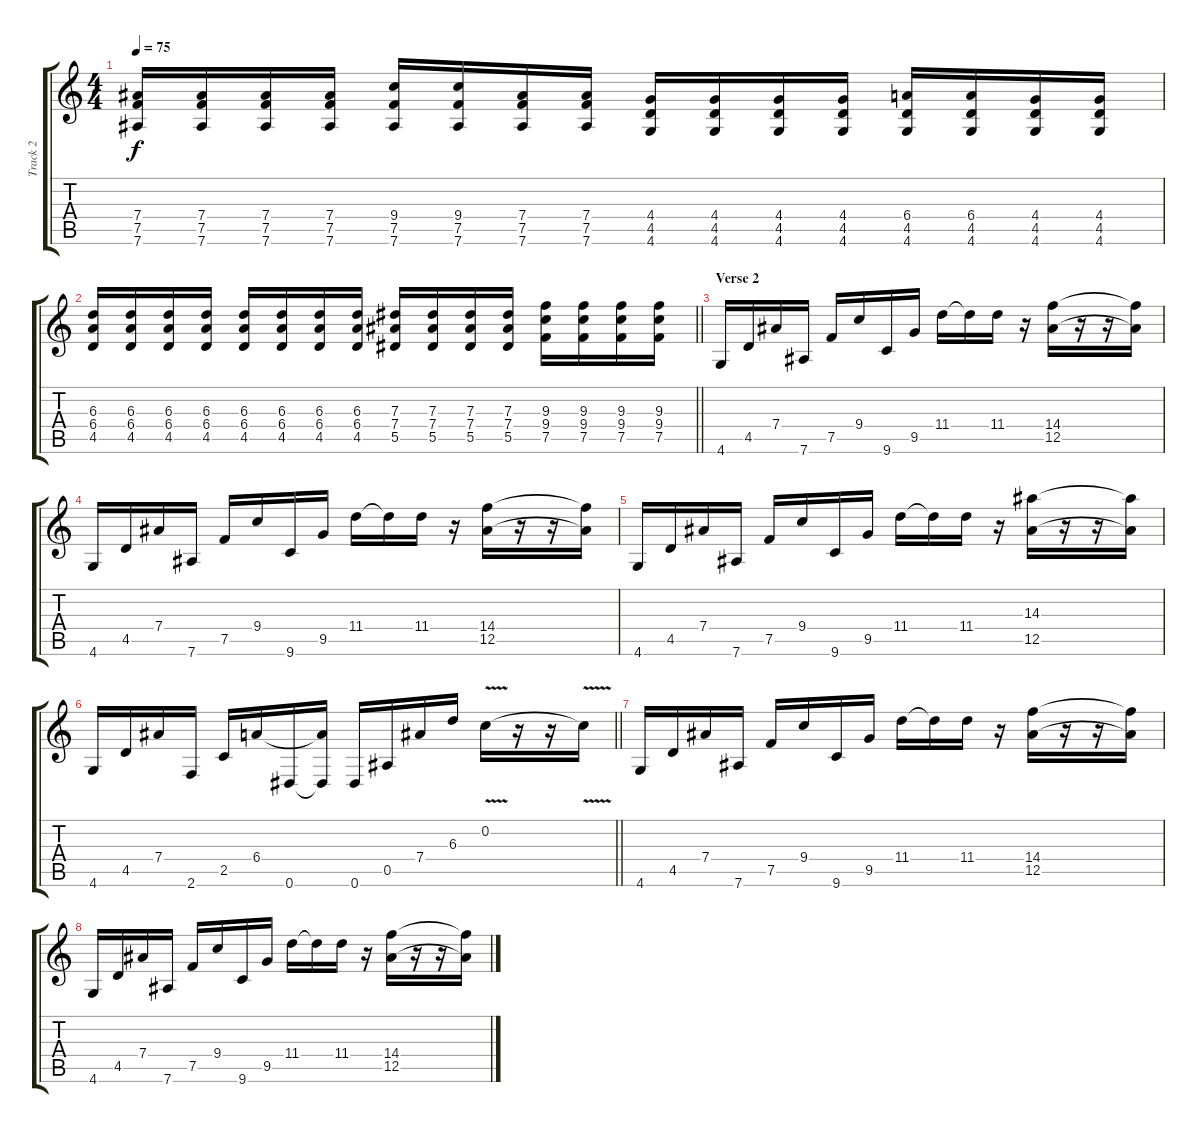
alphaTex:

\track ("Track 2" "Track 2") {instrument distortionguitar}
\staff {score tabs}
\tuning (F4 C4 Ab3 Eb3 Bb2 Eb2) {hide}
\ts (4 4)
\tempo 75
\clef g2
\ks c
(7.4 7.5 7.6).16{dy f} (7.4 7.5 7.6).16 (7.4 7.5 7.6).16 (7.4 7.5 7.6).16 (9.4 7.5 7.6).16 (9.4 7.5 7.6).16 (7.4 7.5 7.6).16 (7.4 7.5 7.6).16 (4.4 4.5 4.6).16 (4.4 4.5 4.6).16 (4.4 4.5 4.6).16 (4.4 4.5 4.6).16 (6.4 4.5 4.6).16 (6.4 4.5 4.6).16 (4.4 4.5 4.6).16 (4.4 4.5 4.6).16 |
\barLineRight lightlight
(6.3 6.4 4.5).16 (6.3 6.4 4.5).16 (6.3 6.4 4.5).16 (6.3 6.4 4.5).16 (6.3 6.4 4.5).16 (6.3 6.4 4.5).16 (6.3 6.4 4.5).16 (6.3 6.4 4.5).16 (7.3 7.4 5.5).16 (7.3 7.4 5.5).16 (7.3 7.4 5.5).16 (7.3 7.4 5.5).16 (9.3 9.4 7.5).16 (9.3 9.4 7.5).16 (9.3 9.4 7.5).16 (9.3 9.4 7.5).16 |
\section ("" "Verse 2")
4.6.16{instrument electricguitarclean} 4.5.16 7.4.16 7.6.16 7.5.16 9.4.16 9.6.16 9.5.16 11.4.16 11.4{t}.16 11.4.16 r.16 (14.4 12.5).16 r.16 r.16 (14.4{t} 12.5{t}).16 |
4.6.16 4.5.16 7.4.16 7.6.16 7.5.16 9.4.16 9.6.16 9.5.16 11.4.16 11.4{t}.16 11.4.16 r.16 (14.4 12.5).16 r.16 r.16 (14.4{t} 12.5{t}).16 |
4.6.16 4.5.16 7.4.16 7.6.16 7.5.16 9.4.16 9.6.16 9.5.16 11.4.16 11.4{t}.16 11.4.16 r.16 (14.3 12.5).16 r.16 r.16 (14.3{t} 12.5{t}).16 |
\barLineRight lightlight
4.6.16 4.5.16 7.4.16 2.6.16 2.5.16 6.4.16 0.6.16 (6.4{t} 0.6{t}).16 0.6.16 0.5.16 7.4.16 6.3.16 0.2{v}.16 r.16 r.16 0.2{t}.16 |
4.6.16 4.5.16 7.4.16 7.6.16 7.5.16 9.4.16 9.6.16 9.5.16 11.4.16 11.4{t}.16 11.4.16 r.16 (14.4 12.5).16 r.16 r.16 (14.4{t} 12.5{t}).16 |
4.6.16 4.5.16 7.4.16 7.6.16 7.5.16 9.4.16 9.6.16 9.5.16 11.4.16 11.4{t}.16 11.4.16 r.16 (14.4 12.5).16 r.16 r.16 (14.4{t} 12.5{t}).16
